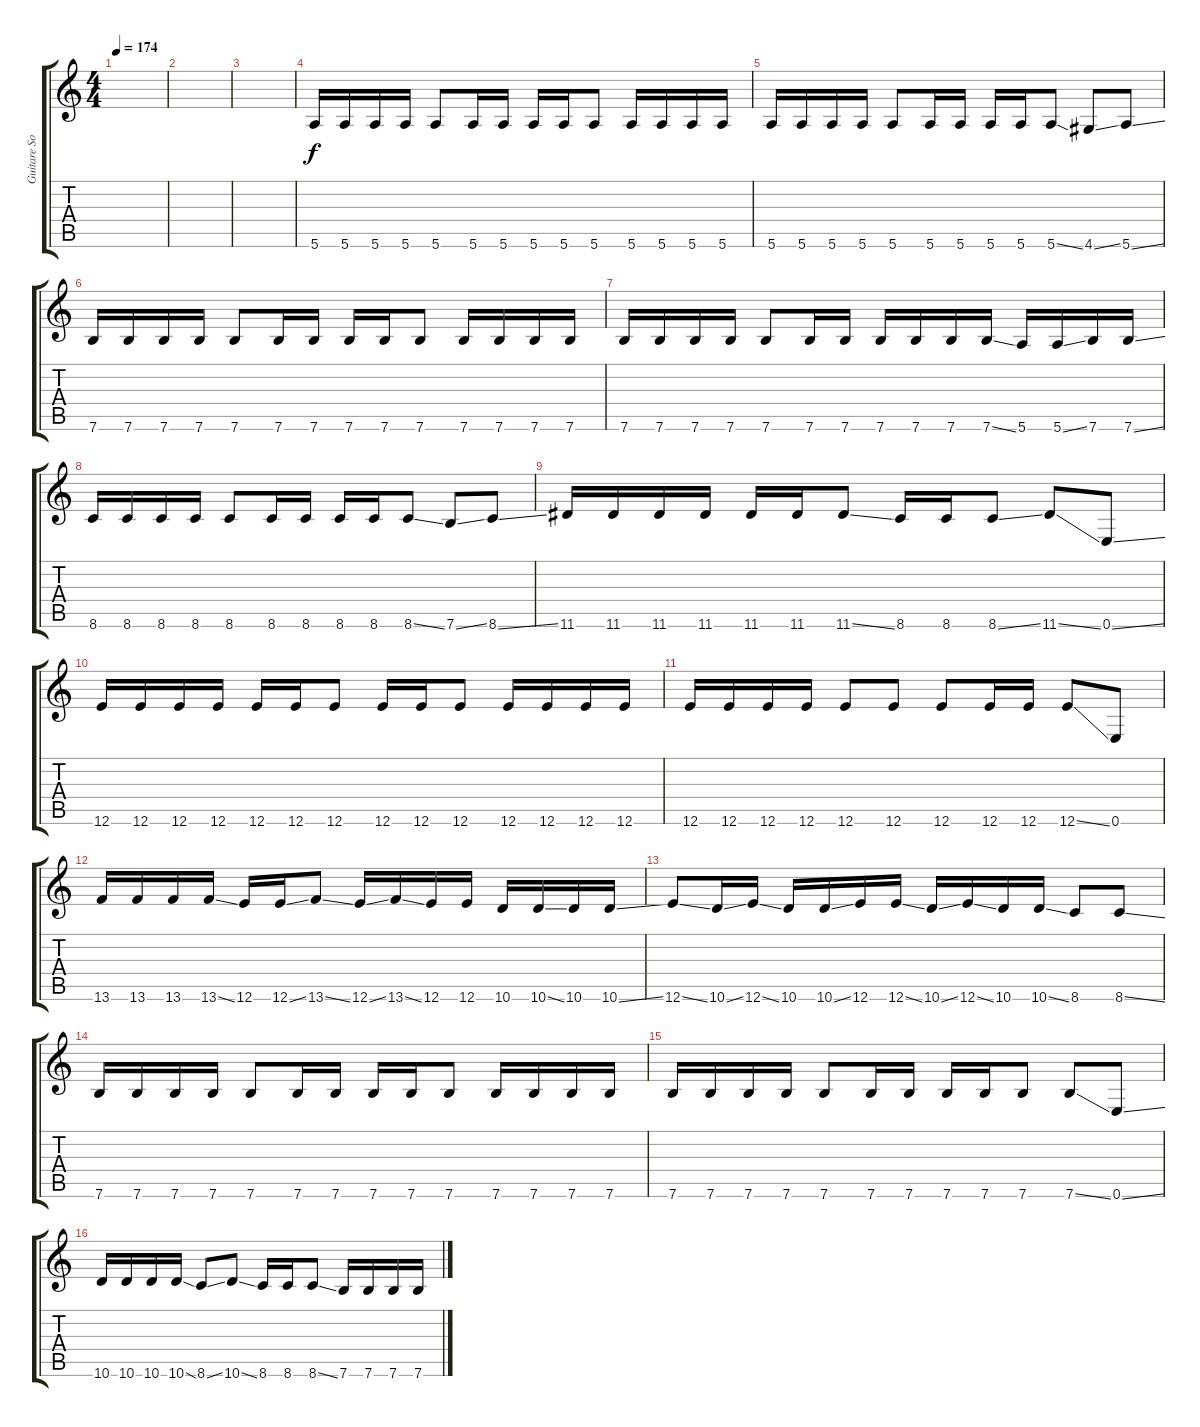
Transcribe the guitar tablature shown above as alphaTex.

\track ("Guitare Solo" "Guitare So") {instrument acousticguitarsteel}
\staff {score tabs}
\tuning (E4 B3 G3 D3 A2 E2) {hide}
\ts (4 4)
\tempo 174
\clef g2
\ks c
|
|
|
5.6.16 5.6.16 5.6.16 5.6.16 5.6.8 5.6.16 5.6.16 5.6.16 5.6.16 5.6.8 5.6.16 5.6.16 5.6.16 5.6.16 |
5.6.16 5.6.16 5.6.16 5.6.16 5.6.8 5.6.16 5.6.16 5.6.16 5.6.16 5.6{ss}.8 4.6{ss}.8 5.6{ss}.8 |
7.6.16 7.6.16 7.6.16 7.6.16 7.6.8 7.6.16 7.6.16 7.6.16 7.6.16 7.6.8 7.6.16 7.6.16 7.6.16 7.6.16 |
7.6.16 7.6.16 7.6.16 7.6.16 7.6.8 7.6.16 7.6.16 7.6.16 7.6.16 7.6.16 7.6{ss}.16 5.6.16 5.6{ss}.16 7.6.16 7.6{ss}.16 |
8.6.16 8.6.16 8.6.16 8.6.16 8.6.8 8.6.16 8.6.16 8.6.16 8.6.16 8.6{ss}.8 7.6{ss}.8 8.6{ss}.8 |
11.6.16 11.6.16 11.6.16 11.6.16 11.6.16 11.6.16 11.6{ss}.8 8.6.16 8.6.16 8.6{ss}.8 11.6{ss}.8 0.6{ss}.8 |
12.6.16 12.6.16 12.6.16 12.6.16 12.6.16 12.6.16 12.6.8 12.6.16 12.6.16 12.6.8 12.6.16 12.6.16 12.6.16 12.6.16 |
12.6.16 12.6.16 12.6.16 12.6.16 12.6.8 12.6.8 12.6.8 12.6.16 12.6.16 12.6{ss}.8 0.6.8 |
13.6.16 13.6.16 13.6.16 13.6{ss}.16 12.6.16 12.6{ss}.16 13.6{ss}.8 12.6{ss}.16 13.6{ss}.16 12.6.16 12.6.16 10.6.16 10.6{ss}.16 10.6.16 10.6{ss}.16 |
12.6{ss}.8 10.6{ss}.16 12.6{ss}.16 10.6.16 10.6{ss}.16 12.6.16 12.6{ss}.16 10.6{ss}.16 12.6{ss}.16 10.6.16 10.6{ss}.16 8.6.8 8.6{ss}.8 |
7.6.16 7.6.16 7.6.16 7.6.16 7.6.8 7.6.16 7.6.16 7.6.16 7.6.16 7.6.8 7.6.16 7.6.16 7.6.16 7.6.16 |
7.6.16 7.6.16 7.6.16 7.6.16 7.6.8 7.6.16 7.6.16 7.6.16 7.6.16 7.6.8 7.6{ss}.8 0.6{ss}.8 |
10.6.16 10.6.16 10.6.16 10.6{ss}.16 8.6{ss}.8 10.6{ss}.8 8.6.16 8.6.16 8.6{ss}.8 7.6.16 7.6.16 7.6.16 7.6.16
